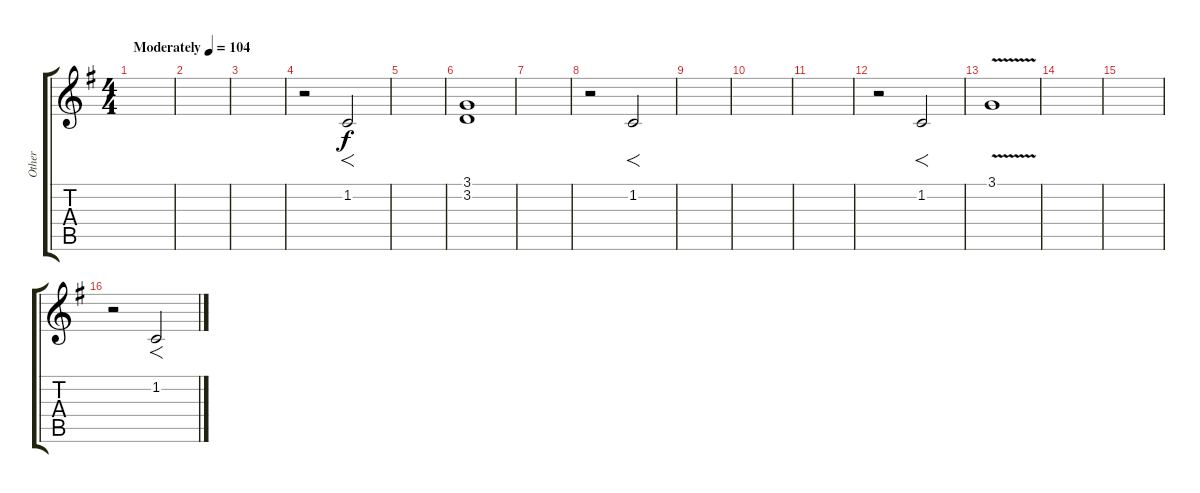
\track ("Other" "Other") {instrument lead1square}
\staff {score tabs}
\tuning (E4 B3 G3 D3 A2 E2) {hide}
\ts (4 4)
\tempo (104 "Moderately")
\clef g2
\ks eminor
|
|
|
r.2 1.2.2{f} |
|
(3.1 3.2).1 |
|
r.2 1.2.2{f} |
|
|
|
r.2 1.2.2{f} |
3.1{v}.1 |
|
|
r.2 1.2.2{f}
